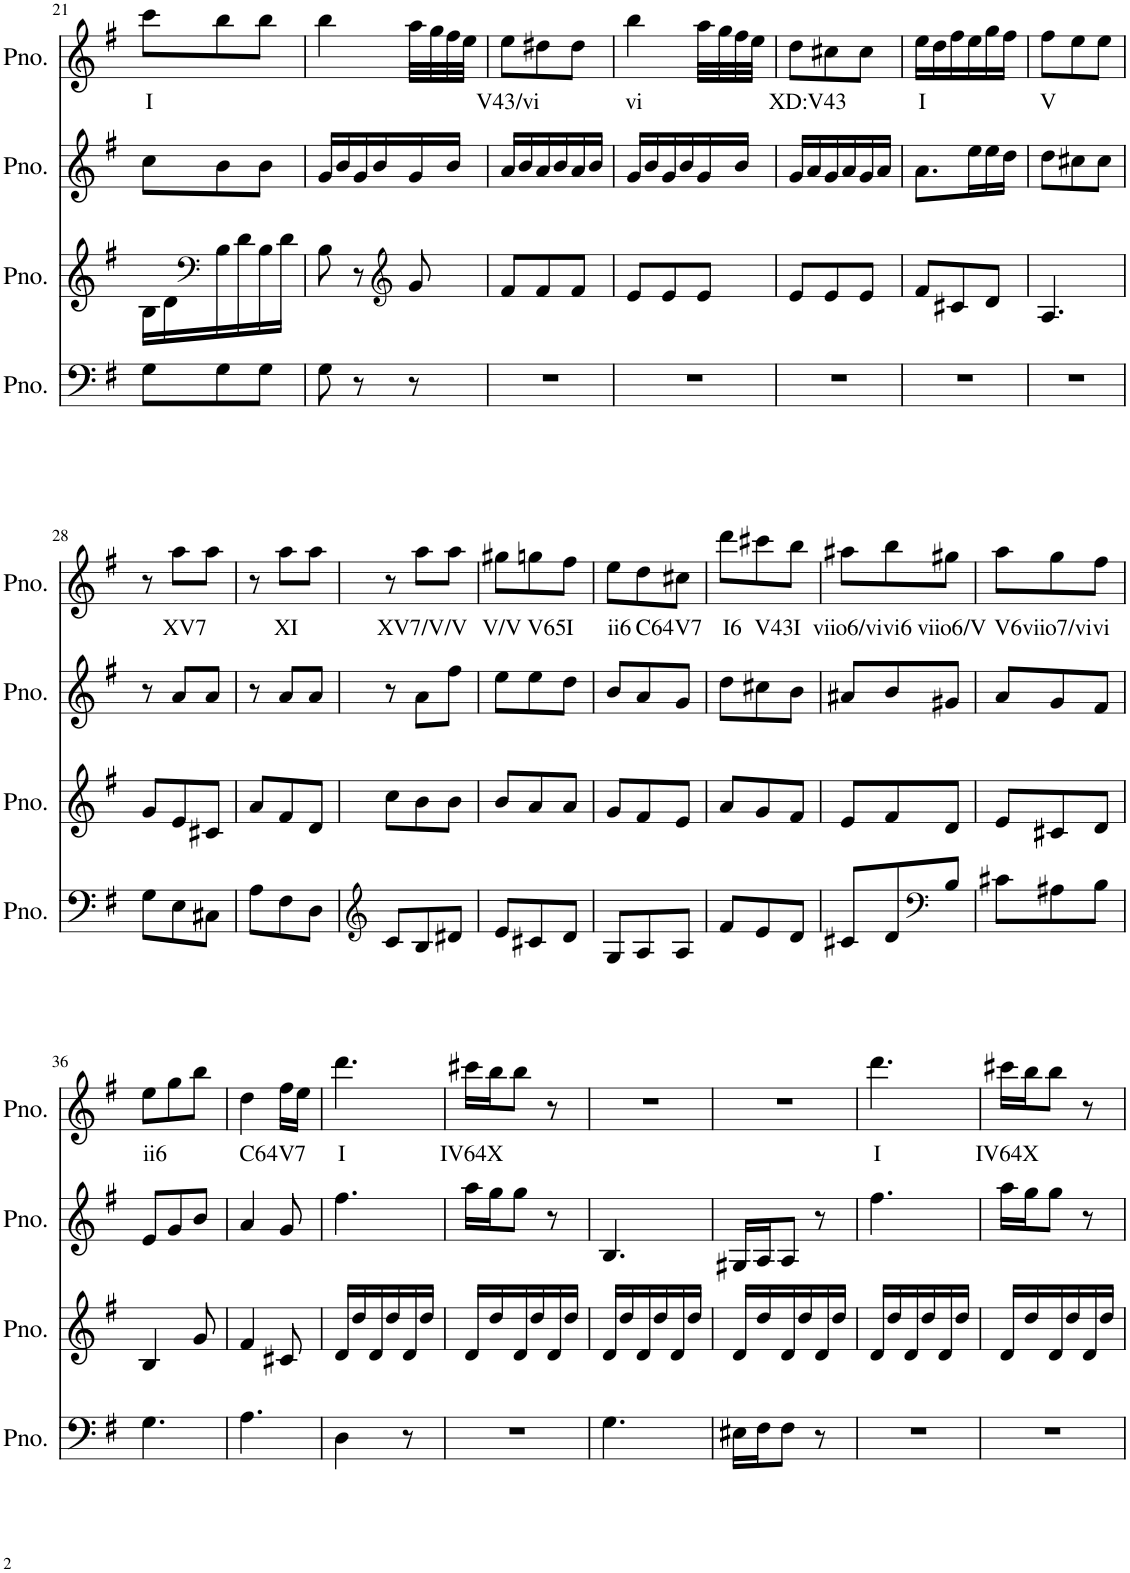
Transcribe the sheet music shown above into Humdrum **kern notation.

**kern	**kern	**kern	**kern	**text
*part4	*part3	*part2	*part1	*part1
*staff4	*staff3	*staff2	*staff1	*staff1
*I"Piano	*I"Piano	*I"Piano	*I"Piano, MIDI File Track 4 Ch4	*
*I'Pno.	*I'Pno.	*I'Pno.	*I'Pno.	*
!!LO:PB:g=z
*clefF4	*clefG2	*clefG2	*clefG2	*
*k[f#]	*k[f#]	*k[f#]	*k[f#]	*
*M3/8	*M3/8	*M3/8	*M3/8	*
=21	=21	=21	=21	=21
!	!	!	!	!LO:LY:b
8G\L	16B\LL	8cc\L	8ccc\L	I
.	16d\	.	.	.
*	*clefF4	*	*	*
8G\	16B\	8b\	8bb\	.
.	16d\	.	.	.
8G\J	16B\	8b\J	8bb\J	.
.	16d\JJ	.	.	.
=22	=22	=22	=22	=22
8G\	8B\	16g/LL	4bb\	.
.	.	16b/	.	.
8r	8r	16g/	.	.
.	.	16b/	.	.
*	*clefG2	*	*	*
8r	8g/	16g/	32aa\LLL	.
.	.	.	32gg\	.
.	.	16b/JJ	32ff#\	.
.	.	.	32ee\JJJ	.
=23	=23	=23	=23	=23
!	!	!	!	!LO:LY:b
4.r	8f#/L	16a/LL	8ee\L	V43/vi
.	.	16b/	.	.
.	8f#/	16a/	8dd#X\	.
.	.	16b/	.	.
.	8f#/J	16a/	8dd#\J	.
.	.	16b/JJ	.	.
=24	=24	=24	=24	=24
!	!	!	!	!LO:LY:b
4.r	8e/L	16g/LL	4bb\	vi
.	.	16b/	.	.
.	8e/	16g/	.	.
.	.	16b/	.	.
.	8e/J	16g/	32aa\LLL	.
.	.	.	32gg\	.
.	.	16b/JJ	32ff#\	.
.	.	.	32ee\JJJ	.
=25	=25	=25	=25	=25
!	!	!	!	!LO:LY:b
4.r	8e/L	16g/LL	8dd\L	XD:V43
.	.	16a/	.	.
.	8e/	16g/	8cc#X\	.
.	.	16a/	.	.
.	8e/J	16g/	8cc#\J	.
.	.	16a/JJ	.	.
=26	=26	=26	=26	=26
!	!	!	!	!LO:LY:b
4.r	8f#/L	8.a\L	16ee\LL	I
.	.	.	16dd\	.
.	8c#X/	.	16ff#\	.
.	.	16ee\L	16ee\	.
.	8d/J	16ee\	16gg\	.
.	.	16dd\JJ	16ff#\JJ	.
=27	=27	=27	=27	=27
!	!	!	!	!LO:LY:b
4.r	4.A/	8dd\L	8ff#\L	V
.	.	8cc#X\	8ee\	.
.	.	8cc#\J	8ee\J	.
!!LO:LB:g=z
=28	=28	=28	=28	=28
8G\L	8g/L	8r	8r	.
!	!	!	!	!LO:LY:b
8E\	8e/	8a/L	8aa\L	XV7
8C#X\J	8c#X/J	8a/J	8aa\J	.
=29	=29	=29	=29	=29
8A\L	8a/L	8r	8r	.
!	!	!	!	!LO:LY:b
8F#\	8f#/	8a/L	8aa\L	XI
8D\J	8d/J	8a/J	8aa\J	.
=30	=30	=30	=30	=30
*clefG2	*	*	*	*
8c/L	8cc\L	8r	8r	.
!	!	!	!	!LO:LY:b
8B/	8b\	8a\L	8aa\L	XV7/V/V
8d#X/J	8b\J	8ff#\J	8aa\J	.
=31	=31	=31	=31	=31
!	!	!	!	!LO:LY:b
8e/L	8b/L	8ee\L	8gg#X\L	V/V
!	!	!	!	!LO:LY:b
8c#X/	8a/	8ee\	8ggn\	V65
!	!	!	!	!LO:LY:b
8d/J	8a/J	8dd\J	8ff#\J	I
=32	=32	=32	=32	=32
!	!	!	!	!LO:LY:b
8G/L	8g/L	8b/L	8ee\L	ii6
!	!	!	!	!LO:LY:b
8A/	8f#/	8a/	8dd\	C64
!	!	!	!	!LO:LY:b
8A/J	8e/J	8g/J	8cc#X\J	V7
=33	=33	=33	=33	=33
!	!	!	!	!LO:LY:b
8f#/L	8a/L	8dd\L	8ddd\L	I6
!	!	!	!	!LO:LY:b
8e/	8g/	8cc#X\	8ccc#X\	V43
!	!	!	!	!LO:LY:b
8d/J	8f#/J	8b\J	8bb\J	I
=34	=34	=34	=34	=34
!	!	!	!	!LO:LY:b
8c#X/L	8e/L	8a#X/L	8aa#X\L	viio6/vi
!	!	!	!	!LO:LY:b
8d/	8f#/	8b/	8bb\	vi6
*clefF4	*	*	*	*
!	!	!	!	!LO:LY:b
8B/J	8d/J	8g#X/J	8gg#X\J	viio6/V
=35	=35	=35	=35	=35
!	!	!	!	!LO:LY:b
8c#X\L	8e/L	8a/L	8aa\L	V6
!	!	!	!	!LO:LY:b
8A#X\	8c#X/	8g/	8gg\	viio7/vi
!	!	!	!	!LO:LY:b
8B\J	8d/J	8f#/J	8ff#\J	vi
!!LO:LB:g=z
=36	=36	=36	=36	=36
!	!	!	!	!LO:LY:b
4.G\	4B/	8e/L	8ee\L	ii6
.	.	8g/	8gg\	.
.	8g/	8b/J	8bb\J	.
=37	=37	=37	=37	=37
!	!	!	!	!LO:LY:b
4.A\	4f#/	4a/	4dd\	C64
!	!	!	!	!LO:LY:b
.	8c#X/	8g/	16ff#\LL	V7
.	.	.	16ee\JJ	.
=38	=38	=38	=38	=38
!	!	!	!	!LO:LY:b
4D\	16d/LL	4.ff#\	4.ddd\	I
.	16dd/	.	.	.
.	16d/	.	.	.
.	16dd/	.	.	.
8r	16d/	.	.	.
.	16dd/JJ	.	.	.
=39	=39	=39	=39	=39
!	!	!	!	!LO:LY:b
4.r	16d/LL	16aa\LL	16ccc#X\LL	IV64X
.	16dd/	16gg\J	16bb\J	.
.	16d/	8gg\J	8bb\J	.
.	16dd/	.	.	.
.	16d/	8r	8r	.
.	16dd/JJ	.	.	.
=40	=40	=40	=40	=40
4.G\	16d/LL	4.B/	4.r	.
.	16dd/	.	.	.
.	16d/	.	.	.
.	16dd/	.	.	.
.	16d/	.	.	.
.	16dd/JJ	.	.	.
=41	=41	=41	=41	=41
16E#X\LL	16d/LL	16G#X/LL	4.r	.
16F#\J	16dd/	16A/J	.	.
8F#\J	16d/	8A/J	.	.
.	16dd/	.	.	.
8r	16d/	8r	.	.
.	16dd/JJ	.	.	.
=42	=42	=42	=42	=42
!	!	!	!	!LO:LY:b
4.r	16d/LL	4.ff#\	4.ddd\	I
.	16dd/	.	.	.
.	16d/	.	.	.
.	16dd/	.	.	.
.	16d/	.	.	.
.	16dd/JJ	.	.	.
=43	=43	=43	=43	=43
!	!	!	!	!LO:LY:b
4.r	16d/LL	16aa\LL	16ccc#X\LL	IV64X
.	16dd/	16gg\J	16bb\J	.
.	16d/	8gg\J	8bb\J	.
.	16dd/	.	.	.
.	16d/	8r	8r	.
.	16dd/JJ	.	.	.
=	=	=	=	=
*-	*-	*-	*-	*-
